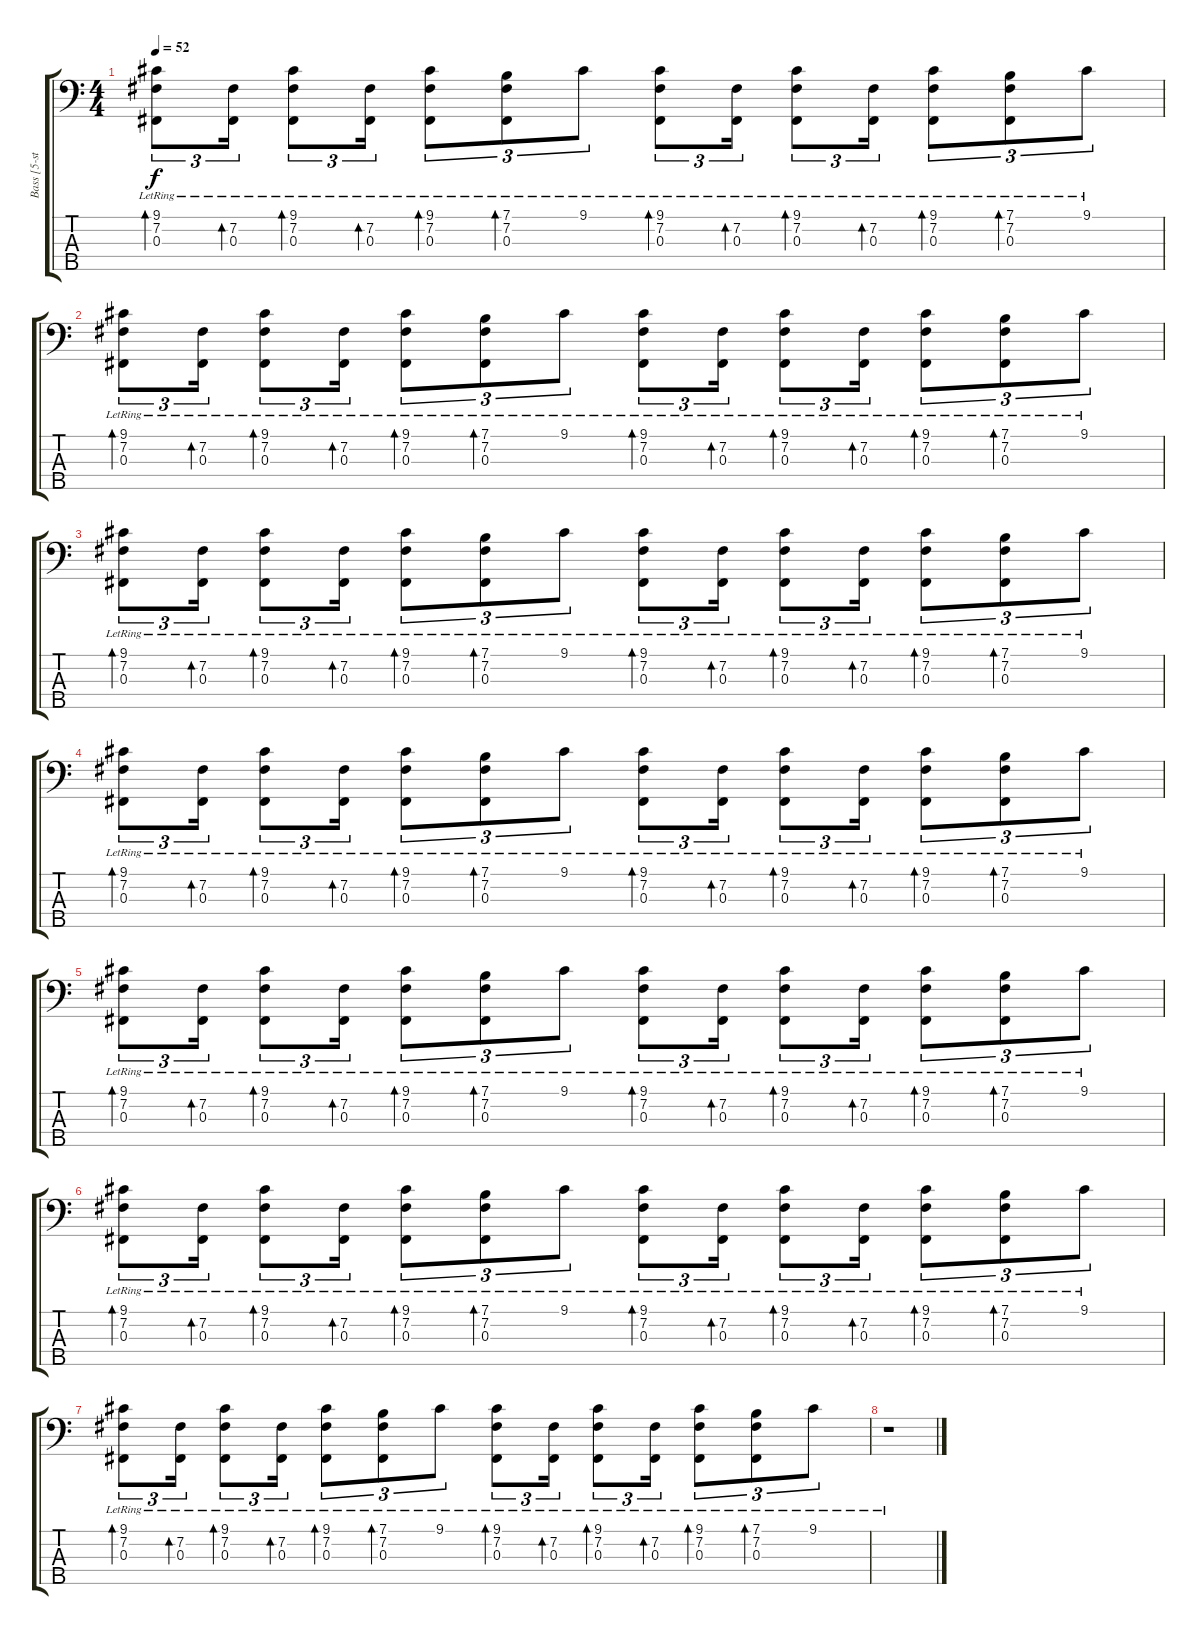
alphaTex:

\track ("Bass [5-string]" "Bass [5-st") {instrument electricbasspick}
\staff {score tabs}
\tuning (E2 B1 Gb1 Db1 Ab0) {hide}
\ts (4 4)
\tempo 52
\clef f4
\ks c
(9.1{lr} 7.2{lr} 0.3{lr}).8{tu (3 2) bd 30 dy f} (7.2{lr} 0.3{lr}).16{tu (3 2) bd 30} (9.1{lr} 7.2{lr} 0.3{lr}).8{tu (3 2) bd 30} (7.2{lr} 0.3{lr}).16{tu (3 2) bd 30} (9.1{lr} 7.2{lr} 0.3{lr}).8{tu (3 2) bd 30} (7.1{lr} 7.2{lr} 0.3{lr}).8{tu (3 2) bd 30} 9.1{lr}.8{tu (3 2)} (9.1{lr} 7.2{lr} 0.3{lr}).8{tu (3 2) bd 30} (7.2{lr} 0.3{lr}).16{tu (3 2) bd 30} (9.1{lr} 7.2{lr} 0.3{lr}).8{tu (3 2) bd 30} (7.2{lr} 0.3{lr}).16{tu (3 2) bd 30} (9.1{lr} 7.2{lr} 0.3{lr}).8{tu (3 2) bd 30} (7.1{lr} 7.2{lr} 0.3{lr}).8{tu (3 2) bd 30} 9.1{lr}.8{tu (3 2)} |
(9.1{lr} 7.2{lr} 0.3{lr}).8{tu (3 2) bd 30} (7.2{lr} 0.3{lr}).16{tu (3 2) bd 30} (9.1{lr} 7.2{lr} 0.3{lr}).8{tu (3 2) bd 30} (7.2{lr} 0.3{lr}).16{tu (3 2) bd 30} (9.1{lr} 7.2{lr} 0.3{lr}).8{tu (3 2) bd 30} (7.1{lr} 7.2{lr} 0.3{lr}).8{tu (3 2) bd 30} 9.1{lr}.8{tu (3 2)} (9.1{lr} 7.2{lr} 0.3{lr}).8{tu (3 2) bd 30} (7.2{lr} 0.3{lr}).16{tu (3 2) bd 30} (9.1{lr} 7.2{lr} 0.3{lr}).8{tu (3 2) bd 30} (7.2{lr} 0.3{lr}).16{tu (3 2) bd 30} (9.1{lr} 7.2{lr} 0.3{lr}).8{tu (3 2) bd 30} (7.1{lr} 7.2{lr} 0.3{lr}).8{tu (3 2) bd 30} 9.1{lr}.8{tu (3 2)} |
(9.1{lr} 7.2{lr} 0.3{lr}).8{tu (3 2) bd 30} (7.2{lr} 0.3{lr}).16{tu (3 2) bd 30} (9.1{lr} 7.2{lr} 0.3{lr}).8{tu (3 2) bd 30} (7.2{lr} 0.3{lr}).16{tu (3 2) bd 30} (9.1{lr} 7.2{lr} 0.3{lr}).8{tu (3 2) bd 30} (7.1{lr} 7.2{lr} 0.3{lr}).8{tu (3 2) bd 30} 9.1{lr}.8{tu (3 2)} (9.1{lr} 7.2{lr} 0.3{lr}).8{tu (3 2) bd 30} (7.2{lr} 0.3{lr}).16{tu (3 2) bd 30} (9.1{lr} 7.2{lr} 0.3{lr}).8{tu (3 2) bd 30} (7.2{lr} 0.3{lr}).16{tu (3 2) bd 30} (9.1{lr} 7.2{lr} 0.3{lr}).8{tu (3 2) bd 30} (7.1{lr} 7.2{lr} 0.3{lr}).8{tu (3 2) bd 30} 9.1{lr}.8{tu (3 2)} |
(9.1{lr} 7.2{lr} 0.3{lr}).8{tu (3 2) bd 30 volume 0} (7.2{lr} 0.3{lr}).16{tu (3 2) bd 30} (9.1{lr} 7.2{lr} 0.3{lr}).8{tu (3 2) bd 30} (7.2{lr} 0.3{lr}).16{tu (3 2) bd 30} (9.1{lr} 7.2{lr} 0.3{lr}).8{tu (3 2) bd 30} (7.1{lr} 7.2{lr} 0.3{lr}).8{tu (3 2) bd 30} 9.1{lr}.8{tu (3 2)} (9.1{lr} 7.2{lr} 0.3{lr}).8{tu (3 2) bd 30} (7.2{lr} 0.3{lr}).16{tu (3 2) bd 30} (9.1{lr} 7.2{lr} 0.3{lr}).8{tu (3 2) bd 30} (7.2{lr} 0.3{lr}).16{tu (3 2) bd 30} (9.1{lr} 7.2{lr} 0.3{lr}).8{tu (3 2) bd 30} (7.1{lr} 7.2{lr} 0.3{lr}).8{tu (3 2) bd 30} 9.1{lr}.8{tu (3 2)} |
(9.1{lr} 7.2{lr} 0.3{lr}).8{tu (3 2) bd 30} (7.2{lr} 0.3{lr}).16{tu (3 2) bd 30} (9.1{lr} 7.2{lr} 0.3{lr}).8{tu (3 2) bd 30} (7.2{lr} 0.3{lr}).16{tu (3 2) bd 30} (9.1{lr} 7.2{lr} 0.3{lr}).8{tu (3 2) bd 30} (7.1{lr} 7.2{lr} 0.3{lr}).8{tu (3 2) bd 30} 9.1{lr}.8{tu (3 2)} (9.1{lr} 7.2{lr} 0.3{lr}).8{tu (3 2) bd 30} (7.2{lr} 0.3{lr}).16{tu (3 2) bd 30} (9.1{lr} 7.2{lr} 0.3{lr}).8{tu (3 2) bd 30} (7.2{lr} 0.3{lr}).16{tu (3 2) bd 30} (9.1{lr} 7.2{lr} 0.3{lr}).8{tu (3 2) bd 30} (7.1{lr} 7.2{lr} 0.3{lr}).8{tu (3 2) bd 30} 9.1{lr}.8{tu (3 2)} |
(9.1{lr} 7.2{lr} 0.3{lr}).8{tu (3 2) bd 30} (7.2{lr} 0.3{lr}).16{tu (3 2) bd 30} (9.1{lr} 7.2{lr} 0.3{lr}).8{tu (3 2) bd 30} (7.2{lr} 0.3{lr}).16{tu (3 2) bd 30} (9.1{lr} 7.2{lr} 0.3{lr}).8{tu (3 2) bd 30} (7.1{lr} 7.2{lr} 0.3{lr}).8{tu (3 2) bd 30} 9.1{lr}.8{tu (3 2)} (9.1{lr} 7.2{lr} 0.3{lr}).8{tu (3 2) bd 30} (7.2{lr} 0.3{lr}).16{tu (3 2) bd 30} (9.1{lr} 7.2{lr} 0.3{lr}).8{tu (3 2) bd 30} (7.2{lr} 0.3{lr}).16{tu (3 2) bd 30} (9.1{lr} 7.2{lr} 0.3{lr}).8{tu (3 2) bd 30} (7.1{lr} 7.2{lr} 0.3{lr}).8{tu (3 2) bd 30} 9.1{lr}.8{tu (3 2)} |
(9.1{lr} 7.2{lr} 0.3{lr}).8{tu (3 2) bd 30} (7.2{lr} 0.3{lr}).16{tu (3 2) bd 30} (9.1{lr} 7.2{lr} 0.3{lr}).8{tu (3 2) bd 30} (7.2{lr} 0.3{lr}).16{tu (3 2) bd 30} (9.1{lr} 7.2{lr} 0.3{lr}).8{tu (3 2) bd 30} (7.1{lr} 7.2{lr} 0.3{lr}).8{tu (3 2) bd 30} 9.1{lr}.8{tu (3 2)} (9.1{lr} 7.2{lr} 0.3{lr}).8{tu (3 2) bd 30} (7.2{lr} 0.3{lr}).16{tu (3 2) bd 30} (9.1{lr} 7.2{lr} 0.3{lr}).8{tu (3 2) bd 30} (7.2{lr} 0.3{lr}).16{tu (3 2) bd 30} (9.1{lr} 7.2{lr} 0.3{lr}).8{tu (3 2) bd 30} (7.1{lr} 7.2{lr} 0.3{lr}).8{tu (3 2) bd 30} 9.1{lr}.8{tu (3 2)} |
r.1
